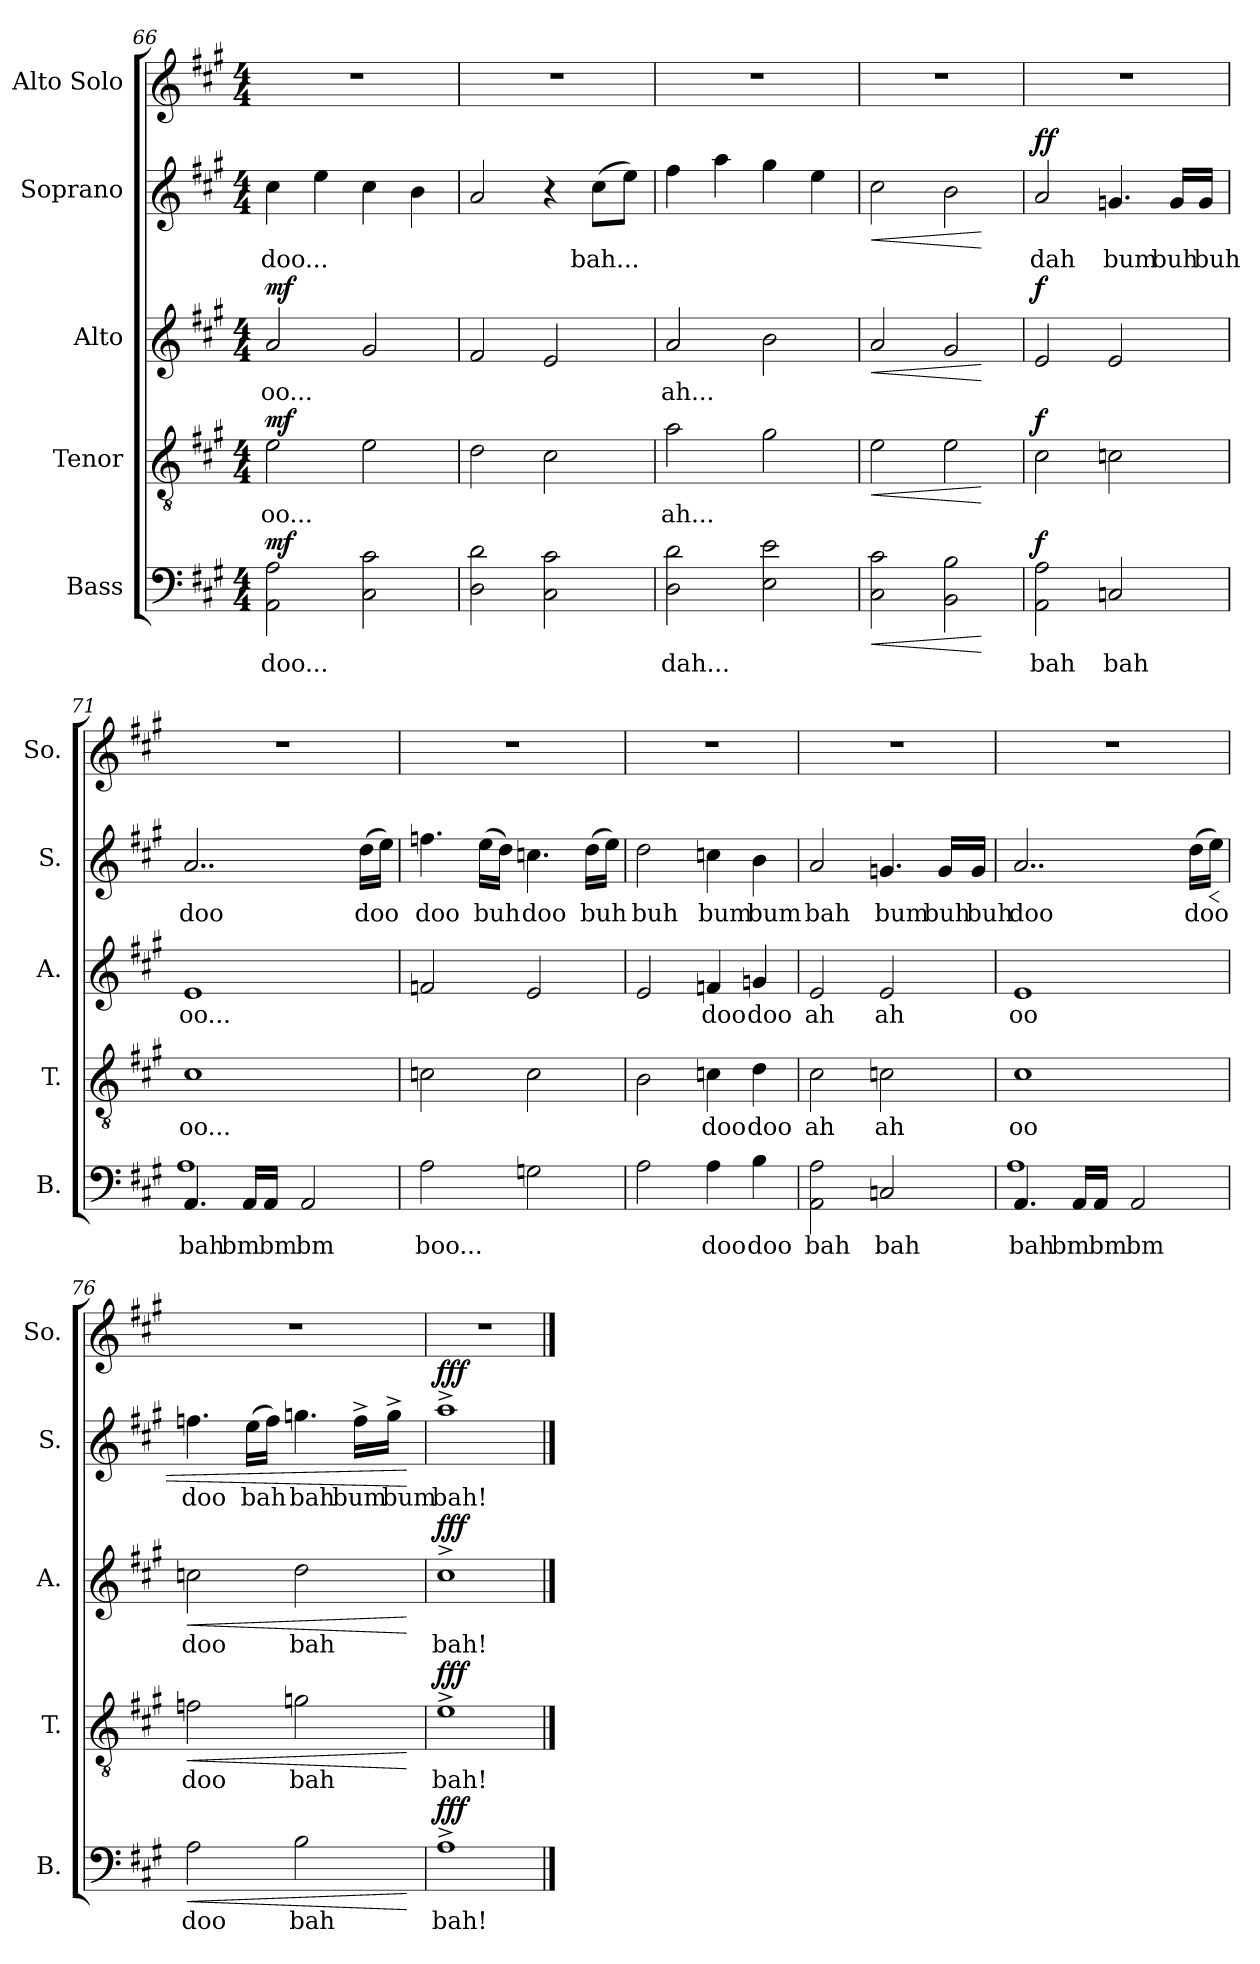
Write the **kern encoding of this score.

**kern	**text	**dynam	**kern	**text	**dynam	**kern	**text	**dynam	**kern	**text	**dynam	**kern
*part5	*part5	*part5	*part4	*part4	*part4	*part3	*part3	*part3	*part2	*part2	*part2	*part1
*staff5	*staff5	*staff5	*staff4	*staff4	*staff4	*staff3	*staff3	*staff3	*staff2	*staff2	*staff2	*staff1
*I"Bass	*	*	*I"Tenor	*	*	*I"Alto	*	*	*I"Soprano	*	*	*I"Alto Solo
*I'B.	*	*	*I'T.	*	*	*I'A.	*	*	*I'S.	*	*	*I'So.
*clefF4	*	*	*clefGv2	*	*	*clefG2	*	*	*clefG2	*	*	*clefG2
*k[f#c#g#]	*	*	*k[f#c#g#]	*	*	*k[f#c#g#]	*	*	*k[f#c#g#]	*	*	*k[f#c#g#]
*M4/4	*	*	*M4/4	*	*	*M4/4	*	*	*M4/4	*	*	*M4/4
=66	=66	=66	=66	=66	=66	=66	=66	=66	=66	=66	=66	=66
!	!LO:LY:b	!LO:DY:b	!	!LO:LY:b	!LO:DY:b	!	!LO:LY:b	!LO:DY:b	!	!LO:LY:b	!	!
2AA\ 2A\	doo...	mf	2e\	oo...	mf	2a/	oo...	mf	4cc#\	doo...	.	1r
.	.	.	.	.	.	.	.	.	4ee\	.	.	.
2C#\ 2c#\	.	.	2e\	.	.	2g#/	.	.	4cc#\	.	.	.
.	.	.	.	.	.	.	.	.	4b\	.	.	.
=67	=67	=67	=67	=67	=67	=67	=67	=67	=67	=67	=67	=67
2D\ 2d\	.	.	2d\	.	.	2f#/	.	.	2a/	.	.	1r
2C#\ 2c#\	.	.	2c#\	.	.	2e/	.	.	4r	.	.	.
!	!	!	!	!	!	!	!	!	!	!LO:LY:b	!	!
.	.	.	.	.	.	.	.	.	(>8cc#\L	bah...	.	.
.	.	.	.	.	.	.	.	.	8ee\J)	.	.	.
=68	=68	=68	=68	=68	=68	=68	=68	=68	=68	=68	=68	=68
!	!LO:LY:b	!	!	!LO:LY:b	!	!	!LO:LY:b	!	!	!	!	!
2D\ 2d\	dah...	.	2a\	ah...	.	2a/	ah...	.	4ff#\	.	.	1r
.	.	.	.	.	.	.	.	.	4aa\	.	.	.
2E\ 2e\	.	.	2g#\	.	.	2b\	.	.	4gg#\	.	.	.
.	.	.	.	.	.	.	.	.	4ee\	.	.	.
=69	=69	=69	=69	=69	=69	=69	=69	=69	=69	=69	=69	=69
!	!	!LO:HP:b	!	!	!LO:HP:b	!	!	!LO:HP:b	!	!	!LO:HP:b	!
2C#\ 2c#\	.	<	2e\	.	<	2a/	.	<	2cc#\	.	<	1r
2BB\ 2B\	.	.	2e\	.	.	2g#/	.	.	2b\	.	.	.
.	.	[	.	.	[	.	.	[	.	.	[	.
=70	=70	=70	=70	=70	=70	=70	=70	=70	=70	=70	=70	=70
!	!LO:LY:b	!LO:DY:b	!	!	!LO:DY:b	!	!	!LO:DY:b	!	!LO:LY:b	!LO:DY:b	!
2AA\ 2A\	bah	f	2c#\	.	f	2e/	.	f	2a/	dah	ff	1r
!	!LO:LY:b	!	!	!	!	!	!	!	!	!LO:LY:b	!	!
2Cn/	bah	.	2cn\	.	.	2e/	.	.	4.gn/	bum	.	.
!	!	!	!	!	!	!	!	!	!	!LO:LY:b	!	!
.	.	.	.	.	.	.	.	.	16g/LL	buh	.	.
!	!	!	!	!	!	!	!	!	!	!LO:LY:b	!	!
.	.	.	.	.	.	.	.	.	16g/JJ	buh	.	.
!!LO:LB:g=z
=71	=71	=71	=71	=71	=71	=71	=71	=71	=71	=71	=71	=71
!	!LO:LY:b	!	!	!LO:LY:b	!	!	!LO:LY:b	!	!	!LO:LY:b	!	!
*^	*	*	*	*	*	*	*	*	*	*	*	*
4.AA/	1A	bah	.	1c#	oo...	.	1e	oo...	.	2..a/	doo	.	1r
!	!	!LO:LY:b	!	!	!	!	!	!	!	!	!	!	!
16AA/LL	.	bm	.	.	.	.	.	.	.	.	.	.	.
!	!	!LO:LY:b	!	!	!	!	!	!	!	!	!	!	!
16AA/JJ	.	bm	.	.	.	.	.	.	.	.	.	.	.
!	!	!LO:LY:b	!	!	!	!	!	!	!	!	!	!	!
2AA/	.	bm	.	.	.	.	.	.	.	.	.	.	.
!	!	!	!	!	!	!	!	!	!	!	!LO:LY:b	!	!
.	.	.	.	.	.	.	.	.	.	(>16dd\LL	doo	.	.
.	.	.	.	.	.	.	.	.	.	16ee\JJ)	.	.	.
*v	*v	*	*	*	*	*	*	*	*	*	*	*	*
=72	=72	=72	=72	=72	=72	=72	=72	=72	=72	=72	=72	=72
!	!LO:LY:b	!	!	!	!	!	!	!	!	!LO:LY:b	!	!
2A\	boo...	.	2cn\	.	.	2fn/	.	.	4.ffn\	doo	.	1r
!	!	!	!	!	!	!	!	!	!	!LO:LY:b	!	!
.	.	.	.	.	.	.	.	.	(>16ee\LL	buh	.	.
.	.	.	.	.	.	.	.	.	16dd\JJ)	.	.	.
!	!	!	!	!	!	!	!	!	!	!LO:LY:b	!	!
2Gn\	.	.	2c\	.	.	2e/	.	.	4.ccn\	doo	.	.
!	!	!	!	!	!	!	!	!	!	!LO:LY:b	!	!
.	.	.	.	.	.	.	.	.	(>16dd\LL	buh	.	.
.	.	.	.	.	.	.	.	.	16ee\JJ)	.	.	.
=73	=73	=73	=73	=73	=73	=73	=73	=73	=73	=73	=73	=73
!	!	!	!	!	!	!	!	!	!	!LO:LY:b	!	!
2A\	.	.	2B\	.	.	2e/	.	.	2dd\	buh	.	1r
!	!LO:LY:b	!	!	!LO:LY:b	!	!	!LO:LY:b	!	!	!LO:LY:b	!	!
4A\	doo	.	4cn\	doo	.	4fn/	doo	.	4ccn\	bum	.	.
!	!LO:LY:b	!	!	!LO:LY:b	!	!	!LO:LY:b	!	!	!LO:LY:b	!	!
4B\	doo	.	4d\	doo	.	4gn/	doo	.	4b\	bum	.	.
=74	=74	=74	=74	=74	=74	=74	=74	=74	=74	=74	=74	=74
!	!LO:LY:b	!	!	!LO:LY:b	!	!	!LO:LY:b	!	!	!LO:LY:b	!	!
2AA\ 2A\	bah	.	2c#\	ah	.	2e/	ah	.	2a/	bah	.	1r
!	!LO:LY:b	!	!	!LO:LY:b	!	!	!LO:LY:b	!	!	!LO:LY:b	!	!
2Cn/	bah	.	2cn\	ah	.	2e/	ah	.	4.gn/	bum	.	.
!	!	!	!	!	!	!	!	!	!	!LO:LY:b	!	!
.	.	.	.	.	.	.	.	.	16g/LL	buh	.	.
!	!	!	!	!	!	!	!	!	!	!LO:LY:b	!	!
.	.	.	.	.	.	.	.	.	16g/JJ	buh	.	.
=75	=75	=75	=75	=75	=75	=75	=75	=75	=75	=75	=75	=75
!	!LO:LY:b	!	!	!LO:LY:b	!	!	!LO:LY:b	!	!	!LO:LY:b	!	!
*^	*	*	*	*	*	*	*	*	*	*	*	*
4.AA/	1A	bah	.	1c#	oo	.	1e	oo	.	2..a/	doo	.	1r
!	!	!LO:LY:b	!	!	!	!	!	!	!	!	!	!	!
16AA/LL	.	bm	.	.	.	.	.	.	.	.	.	.	.
!	!	!LO:LY:b	!	!	!	!	!	!	!	!	!	!	!
16AA/JJ	.	bm	.	.	.	.	.	.	.	.	.	.	.
!	!	!LO:LY:b	!	!	!	!	!	!	!	!	!	!	!
2AA/	.	bm	.	.	.	.	.	.	.	.	.	.	.
!	!	!	!	!	!	!	!	!	!	!	!LO:LY:b	!	!
.	.	.	.	.	.	.	.	.	.	(>16dd\LL	doo	.	.
!	!	!	!	!	!	!	!	!	!	!	!	!LO:HP:b	!
.	.	.	.	.	.	.	.	.	.	16ee\JJ)	.	<	.
*v	*v	*	*	*	*	*	*	*	*	*	*	*	*
!!LO:PB:g=z
=76	=76	=76	=76	=76	=76	=76	=76	=76	=76	=76	=76	=76
*	*	*	*	*	*	*	*	*	*	*	*	*MM70
!	!	!	!	!	!	!	!	!	!	!	!	!LO:TX:i:t=rit. molto
!	!LO:LY:b	!LO:HP:b	!	!LO:LY:b	!LO:HP:b	!	!LO:LY:b	!LO:HP:b	!	!LO:LY:b	!	!
*	*	*	*	*	*	*	*	*	*	*	*	*^
*	*	*	*	*	*	*	*	*	*	*	*	*	*^
2A\	doo	<	2fn\	doo	<	2ccn\	doo	<	4.ffn\	doo	.	1r	2ryy	2..ryy
!	!	!	!	!	!	!	!	!	!	!LO:LY:b	!	!	!	!
.	.	.	.	.	.	.	.	.	(>16ee\LL	bah	.	.	.	.
.	.	.	.	.	.	.	.	.	16ff\JJ)	.	.	.	.	.
*	*	*	*	*	*	*	*	*	*	*	*	*MM60	*	*
!	!LO:LY:b	!	!	!LO:LY:b	!	!	!LO:LY:b	!	!	!LO:LY:b	!	!	!	!
2B\	bah	.	2gn\	bah	.	2dd\	bah	.	4.ggn\	bah	.	.	2ryy	.
*	*	*	*	*	*	*	*	*	*	*	*	*MM20	*	*
!	!	!	!	!	!	!	!	!	!	!LO:LY:b	!	!	!	!
.	.	.	.	.	.	.	.	.	16ff^\LL	bum	.	.	.	8ryy
!	!	!	!	!	!	!	!	!	!	!LO:LY:b	!	!	!	!
.	.	.	.	.	.	.	.	.	16gg^\JJ	bum	.	.	.	.
.	.	[	.	.	[	.	.	[	.	.	[	.	.	.
=77	=77	=77	=77	=77	=77	=77	=77	=77	=77	=77	=77	=77	=77	=77
!	!LO:LY:b	!LO:DY:b	!	!LO:LY:b	!LO:DY:b	!	!LO:LY:b	!LO:DY:b	!	!LO:LY:b	!LO:DY:b	!	!	!
*	*	*	*	*	*	*	*	*	*	*	*	*v	*v	*v
1A^	bah!	fff	1e^	bah!	fff	1cc#^	bah!	fff	1aa^	bah!	fff	1r
==	==	==	==	==	==	==	==	==	==	==	==	==
*-	*-	*-	*-	*-	*-	*-	*-	*-	*-	*-	*-	*-
